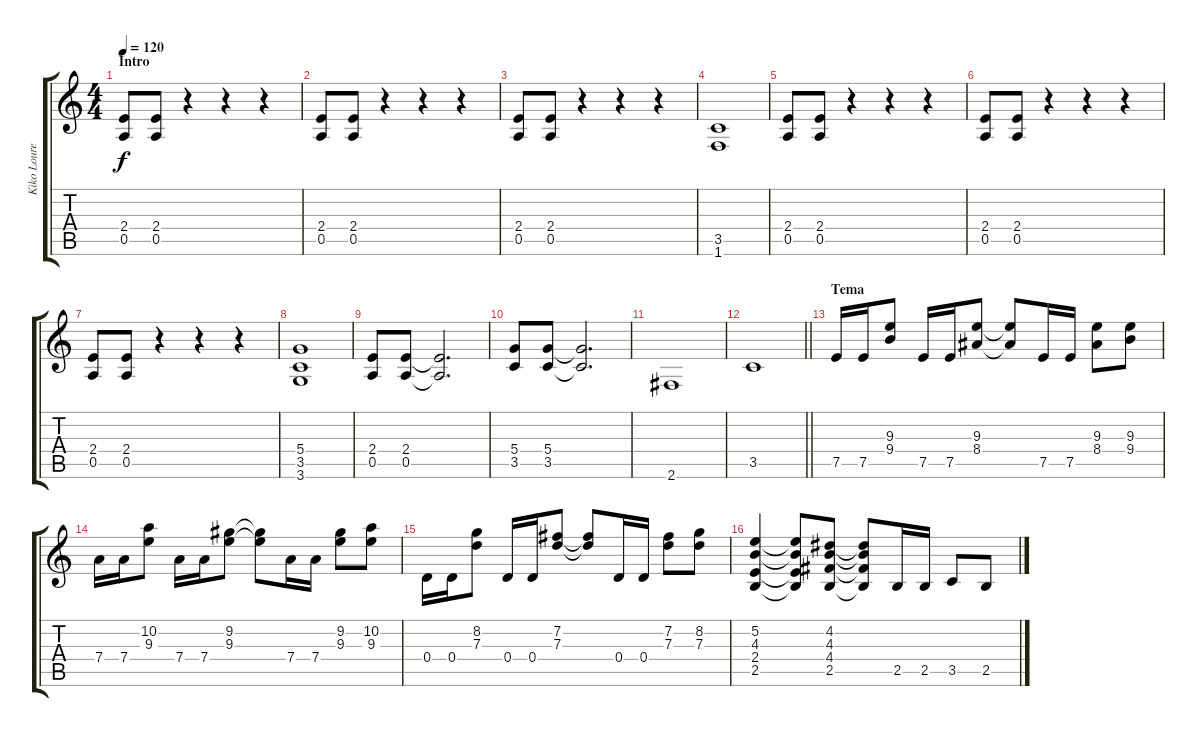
\track ("Kiko Loureiro" "Kiko Loure") {instrument distortionguitar}
\staff {score tabs}
\tuning (E4 B3 G3 D3 A2 E2) {hide}
\ts (4 4)
\section ("" "Intro")
\tempo 120
\clef g2
\ks c
(2.4 0.5).8{dy f instrument distortionguitar} (2.4 0.5).8 r.4 r.4 r.4 |
(2.4 0.5).8 (2.4 0.5).8 r.4 r.4 r.4 |
(2.4 0.5).8 (2.4 0.5).8 r.4 r.4 r.4 |
(3.5 1.6).1 |
(2.4 0.5).8 (2.4 0.5).8 r.4 r.4 r.4 |
(2.4 0.5).8 (2.4 0.5).8 r.4 r.4 r.4 |
(2.4 0.5).8 (2.4 0.5).8 r.4 r.4 r.4 |
(5.4 3.5 3.6).1 |
(2.4 0.5).8 (2.4 0.5).8 (2.4{t} 0.5{t}).2{d} |
(5.4 3.5).8 (5.4 3.5).8 (5.4{t} 3.5{t}).2{d} |
2.6.1 |
\barLineRight lightlight
3.5.1 |
\section ("" "Tema")
7.5.16 7.5.16 (9.3 9.4).8 7.5.16 7.5.16 (9.3 8.4).8 (9.3{t} 8.4{t}).8 7.5.16 7.5.16 (9.3 8.4).8 (9.3 9.4).8 |
7.4.16 7.4.16 (10.2 9.3).8 7.4.16 7.4.16 (9.2 9.3).8 (9.2{t} 9.3{t}).8 7.4.16 7.4.16 (9.2 9.3).8 (10.2 9.3).8 |
0.4.16 0.4.16 (8.2 7.3).8 0.4.16 0.4.16 (7.2 7.3).8 (7.2{t} 7.3{t}).8 0.4.16 0.4.16 (7.2 7.3).8 (8.2 7.3).8 |
(5.2 4.3 2.4 2.5).4 (5.2{t} 4.3{t} 2.4{t} 2.5{t}).8 (4.2 4.3 4.4 2.5).8 (4.2{t} 4.3{t} 4.4{t} 2.5{t}).8 2.5.16 2.5.16 3.5.8 2.5.8
